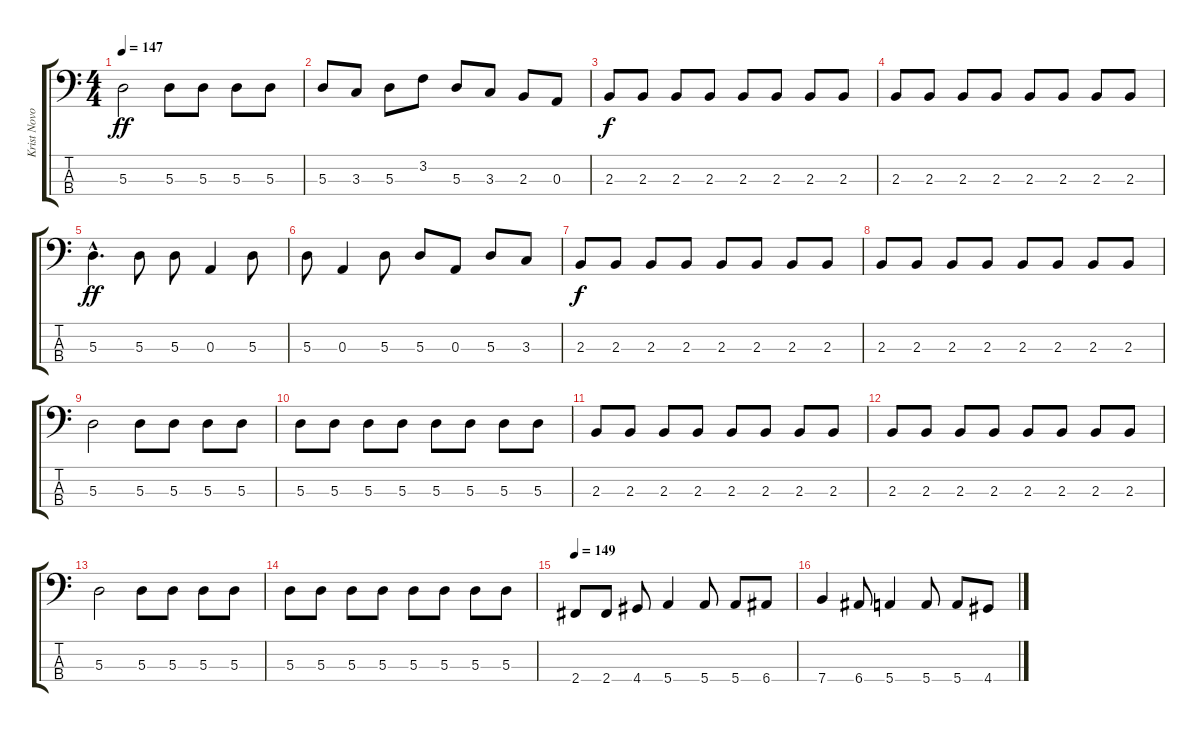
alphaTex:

\track ("Krist Novoselic" "Krist Novo") {instrument electricbasspick}
\staff {score tabs}
\tuning (G2 D2 A1 E1) {hide}
\ts (4 4)
\tempo 147
\clef f4
\ks c
5.3.2{dy ff} 5.3.8 5.3.8 5.3.8 5.3.8 |
5.3.8 3.3.8 5.3.8 3.2.8 5.3.8 3.3.8 2.3.8 0.3.8 |
2.3.8{dy f} 2.3.8 2.3.8 2.3.8 2.3.8 2.3.8 2.3.8 2.3.8 |
2.3.8 2.3.8 2.3.8 2.3.8 2.3.8 2.3.8 2.3.8 2.3.8 |
5.3{hac}.4{d dy ff} 5.3.8 5.3.8 0.3.4 5.3.8 |
5.3.8 0.3.4 5.3.8 5.3.8 0.3.8 5.3.8 3.3.8 |
2.3.8{dy f} 2.3.8 2.3.8 2.3.8 2.3.8 2.3.8 2.3.8 2.3.8 |
2.3.8 2.3.8 2.3.8 2.3.8 2.3.8 2.3.8 2.3.8 2.3.8 |
5.3.2 5.3.8 5.3.8 5.3.8 5.3.8 |
5.3.8 5.3.8 5.3.8 5.3.8 5.3.8 5.3.8 5.3.8 5.3.8 |
2.3.8 2.3.8 2.3.8 2.3.8 2.3.8 2.3.8 2.3.8 2.3.8 |
2.3.8 2.3.8 2.3.8 2.3.8 2.3.8 2.3.8 2.3.8 2.3.8 |
5.3.2 5.3.8 5.3.8 5.3.8 5.3.8 |
5.3.8 5.3.8 5.3.8 5.3.8 5.3.8 5.3.8 5.3.8 5.3.8 |
\tempo 149
2.4.8 2.4.8 4.4.8 5.4.4 5.4.8 5.4.8 6.4.8 |
7.4.4 6.4.8 5.4.4 5.4.8 5.4.8 4.4.8
